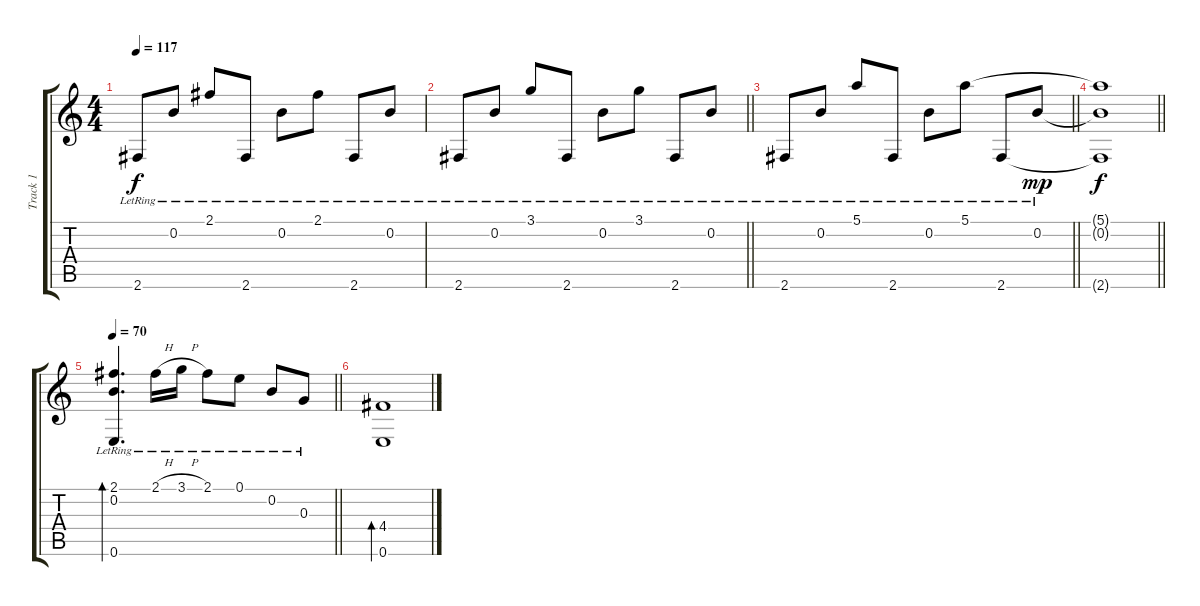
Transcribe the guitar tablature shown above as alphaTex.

\track ("Track 1" "Track 1") {instrument acousticguitarsteel}
\staff {score tabs}
\tuning (E4 B3 G3 D3 A2 E2) {hide}
\ts (4 4)
\tempo 117
\clef g2
\ks c
2.6{lr}.8{dy f} 0.2{lr}.8 2.1{lr}.8 2.6{lr}.8 0.2{lr}.8 2.1{lr}.8 2.6{lr}.8 0.2{lr}.8 |
\barLineRight lightlight
2.6{lr}.8 0.2{lr}.8 3.1{lr}.8 2.6{lr}.8 0.2{lr}.8 3.1{lr}.8 2.6{lr}.8 0.2{lr}.8 |
\barLineRight lightlight
2.6{lr}.8 0.2{lr}.8 5.1{lr}.8 2.6{lr}.8 0.2{lr}.8 5.1{lr}.8 2.6{lr}.8 0.2{lr}.8{dy mp} |
\barLineRight lightlight
(5.1{t} 0.2{t} 2.6{t}).1{dy f} |
\tempo 70
\barLineRight lightlight
(2.1{lr} 0.2{lr} 0.6{lr}).4{d bd 240} 2.1{h lr}.16 3.1{h lr}.16 2.1{lr}.8 0.1{lr}.8 0.2{lr}.8 0.3{lr}.8 |
(4.4 0.6).1{bd 240}
